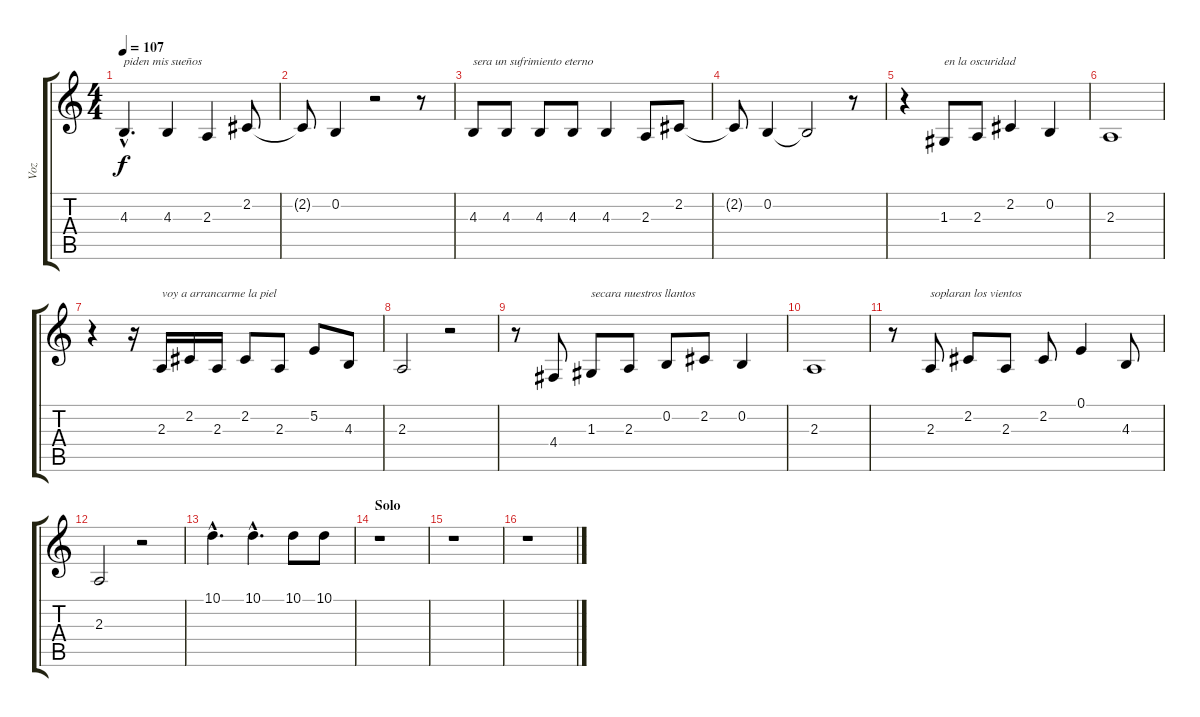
\track ("Voz" "Voz") {instrument lead6voice}
\staff {score tabs}
\tuning (E4 B3 G3 D3 A2 E2) {hide}
\ts (4 4)
\tempo 107
\clef g2
\ks c
4.3{hac}.4{d txt "piden mis sueños" dy f} 4.3.4 2.3.4 2.2.8 |
2.2{t}.8 0.2.4 r.2 r.8 |
4.3.8{txt "sera un sufrimiento eterno"} 4.3.8 4.3.8 4.3.8 4.3.4 2.3.8 2.2.8 |
2.2{t}.8 0.2.4 0.2{t}.2 r.8 |
r.4 1.3.8{txt "en la oscuridad"} 2.3.8 2.2.4 0.2.4 |
2.3.1 |
r.4 r.16 2.3.16{txt "voy a arrancarme la piel"} 2.2.16 2.3.16 2.2.8 2.3.8 5.2.8 4.3.8 |
2.3.2 r.2 |
r.8 4.4.8 1.3.8{txt "secara nuestros llantos"} 2.3.8 0.2.8 2.2.8 0.2.4 |
2.3.1 |
r.8 2.3.8{txt "soplaran los vientos"} 2.2.8 2.3.8 2.2.8 0.1.4 4.3.8 |
2.3.2 r.2 |
10.1{hac}.4{d} 10.1{hac}.4{d} 10.1.8 10.1.8 |
\section ("" "Solo")
r.1 |
r.1 |
r.1
